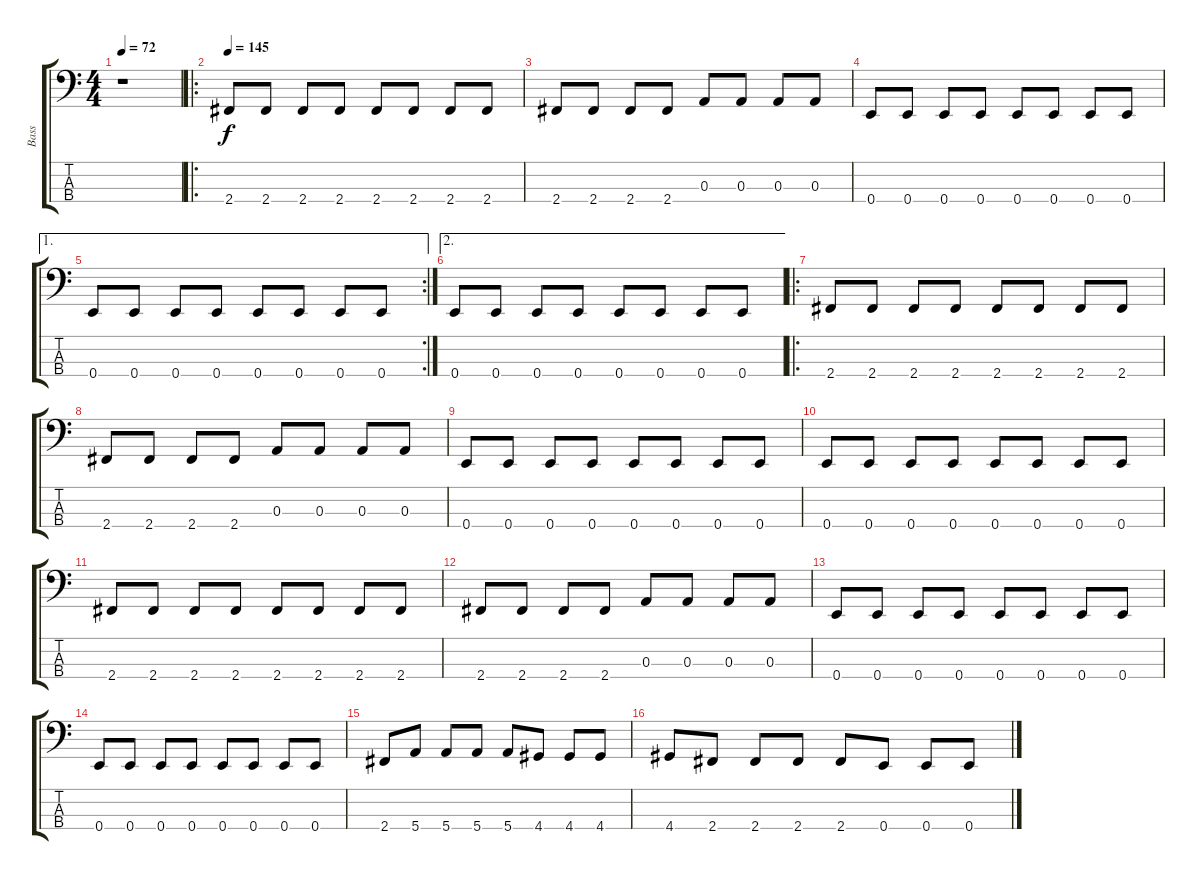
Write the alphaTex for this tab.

\track ("Bass" "Bass") {instrument electricbassfinger}
\staff {score tabs}
\tuning (G2 D2 A1 E1) {hide}
\ts (4 4)
\tempo 72
\clef f4
\ks c
r.1{dy f} |
\ro
\tempo 145
2.4.8 2.4.8 2.4.8 2.4.8 2.4.8 2.4.8 2.4.8 2.4.8 |
2.4.8 2.4.8 2.4.8 2.4.8 0.3.8 0.3.8 0.3.8 0.3.8 |
0.4.8 0.4.8 0.4.8 0.4.8 0.4.8 0.4.8 0.4.8 0.4.8 |
\ae 1
\rc 2
0.4.8 0.4.8 0.4.8 0.4.8 0.4.8 0.4.8 0.4.8 0.4.8 |
\ae 2
0.4.8 0.4.8 0.4.8 0.4.8 0.4.8 0.4.8 0.4.8 0.4.8 |
\ro
2.4.8 2.4.8 2.4.8 2.4.8 2.4.8 2.4.8 2.4.8 2.4.8 |
2.4.8 2.4.8 2.4.8 2.4.8 0.3.8 0.3.8 0.3.8 0.3.8 |
0.4.8 0.4.8 0.4.8 0.4.8 0.4.8 0.4.8 0.4.8 0.4.8 |
0.4.8 0.4.8 0.4.8 0.4.8 0.4.8 0.4.8 0.4.8 0.4.8 |
2.4.8 2.4.8 2.4.8 2.4.8 2.4.8 2.4.8 2.4.8 2.4.8 |
2.4.8 2.4.8 2.4.8 2.4.8 0.3.8 0.3.8 0.3.8 0.3.8 |
0.4.8 0.4.8 0.4.8 0.4.8 0.4.8 0.4.8 0.4.8 0.4.8 |
0.4.8 0.4.8 0.4.8 0.4.8 0.4.8 0.4.8 0.4.8 0.4.8 |
2.4.8 5.4.8 5.4.8 5.4.8 5.4.8 4.4.8 4.4.8 4.4.8 |
4.4.8 2.4.8 2.4.8 2.4.8 2.4.8 0.4.8 0.4.8 0.4.8
